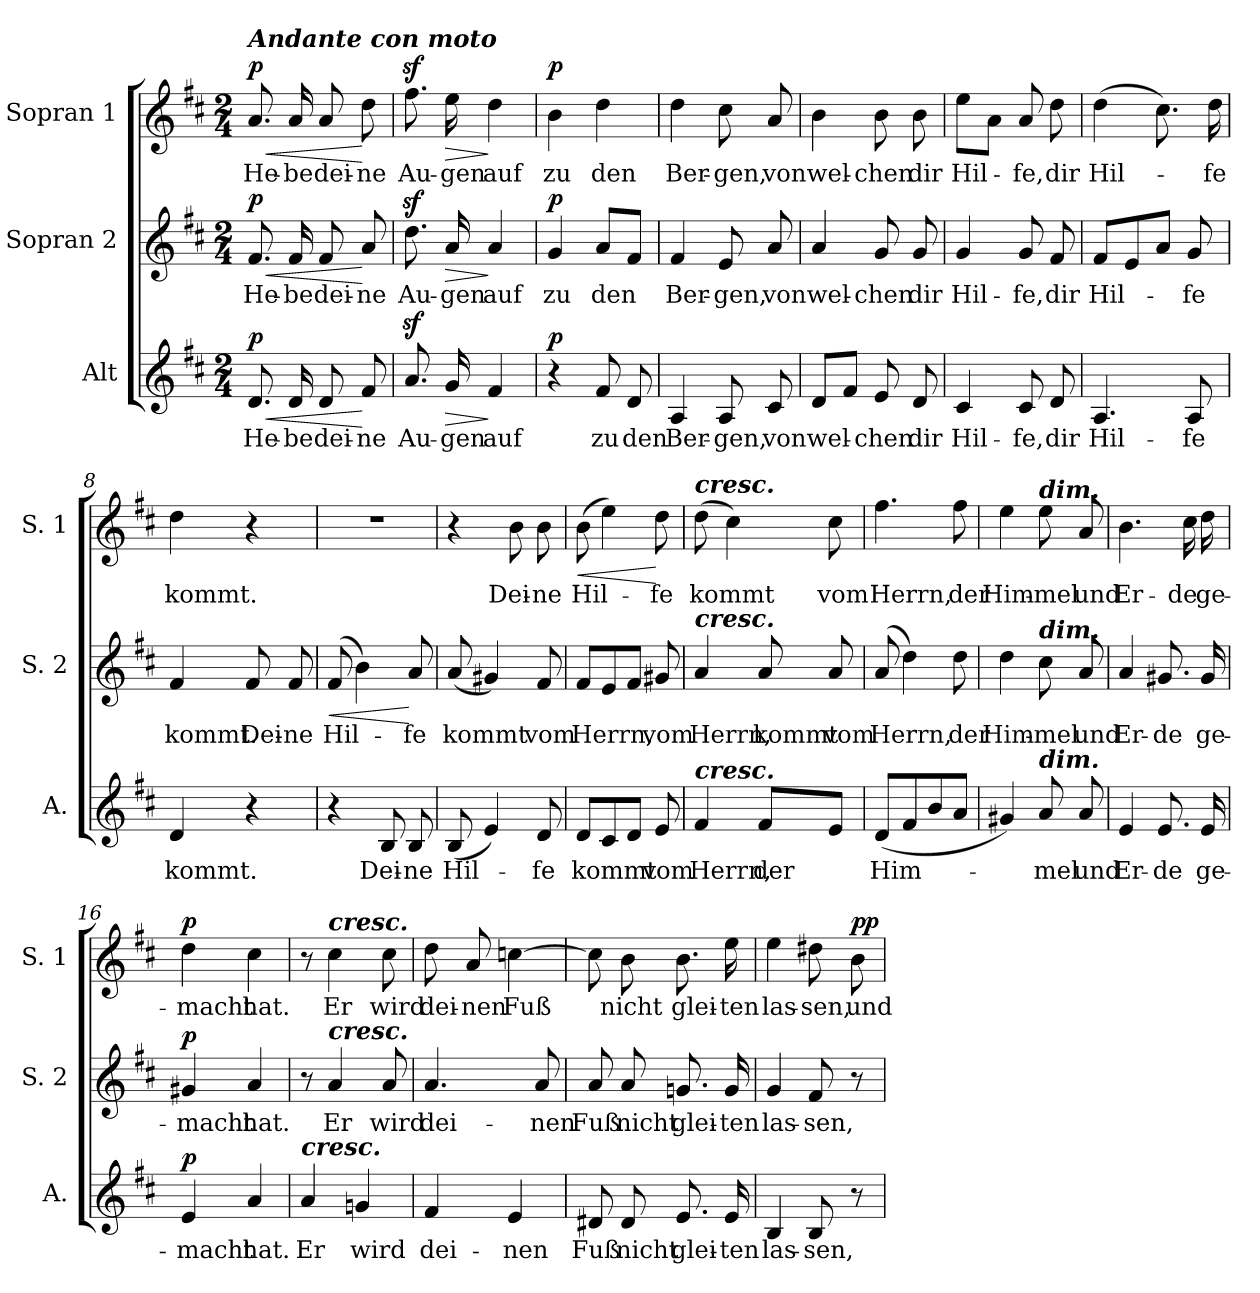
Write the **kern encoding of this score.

**kern	**text	**dynam	**kern	**text	**dynam	**kern	**text	**dynam
*part3	*part3	*part3	*part2	*part2	*part2	*part1	*part1	*part1
*staff3	*staff3	*staff3	*staff2	*staff2	*staff2	*staff1	*staff1	*staff1
*I"Alt	*	*	*I"Sopran 2	*	*	*I"Sopran 1	*	*
*I'A.	*	*	*I'S. 2	*	*	*I'S. 1	*	*
*clefG2	*	*	*clefG2	*	*	*clefG2	*	*
*k[f#c#]	*	*	*k[f#c#]	*	*	*k[f#c#]	*	*
*D:	*	*	*D:	*	*	*D:	*	*
*M2/4	*	*	*M2/4	*	*	*M2/4	*	*
=1	=1	=1	=1	=1	=1	=1	=1	=1
!	!	!	!	!	!	!LO:TX:a:Bi:t=Andante con moto	!	!
!	!LO:LY:b	!LO:HP:b	!	!LO:LY:b	!LO:HP:b	!	!LO:LY:b	!LO:HP:b
!	!	!LO:DY:n=1:a	!	!	!LO:DY:n=1:a	!	!	!LO:DY:n=1:a
8.d/	He-	< p	8.f#/	He-	< p	8.a/	He-	< p
!	!LO:LY:b	!	!	!LO:LY:b	!	!	!LO:LY:b	!
16d/	-be	.	16f#/	-be	.	16a/	-be	.
!	!LO:LY:b	!	!	!LO:LY:b	!	!	!LO:LY:b	!
8d/	dei-	.	8f#/	dei-	.	8a/	dei-	.
!	!LO:LY:b	!	!	!LO:LY:b	!	!	!LO:LY:b	!
8f#/	-ne	[	8a/	-ne	[	8dd\	-ne	[
=2	=2	=2	=2	=2	=2	=2	=2	=2
!	!LO:LY:b	!	!	!LO:LY:b	!	!	!LO:LY:b	!
8.az>/	Au-	.	8.ddz>\	Au-	.	8.ff#z>\	Au-	.
!	!LO:LY:b	!LO:HP:b	!	!LO:LY:b	!LO:HP:b	!	!LO:LY:b	!LO:HP:b
16g/	-gen	>	16a/	-gen	>	16ee\	-gen	>
!	!LO:LY:b	!	!	!LO:LY:b	!	!	!LO:LY:b	!
4f#/	auf	]	4a/	auf	]	4dd\	auf	]
=3	=3	=3	=3	=3	=3	=3	=3	=3
!	!	!LO:DY:a	!	!LO:LY:b	!LO:DY:a	!	!LO:LY:b	!LO:DY:a
4r	.	p	4g/	zu	p	4b\	zu	p
!	!LO:LY:b	!	!	!LO:LY:b	!	!	!LO:LY:b	!
8f#/	zu	.	8a/L	den	.	4dd\	den	.
!	!LO:LY:b	!	!	!	!	!	!	!
8d/	den	.	8f#/J	.	.	.	.	.
=4	=4	=4	=4	=4	=4	=4	=4	=4
!	!LO:LY:b	!	!	!LO:LY:b	!	!	!LO:LY:b	!
4A/	Ber-	.	4f#/	Ber-	.	4dd\	Ber-	.
!	!LO:LY:b	!	!	!LO:LY:b	!	!	!LO:LY:b	!
8A/	-gen,	.	8e/	-gen,	.	8cc#\	-gen,	.
!	!LO:LY:b	!	!	!LO:LY:b	!	!	!LO:LY:b	!
8c#/	von	.	8a/	von	.	8a/	von	.
!!LO:LB:g=z
=5	=5	=5	=5	=5	=5	=5	=5	=5
!	!LO:LY:b	!	!	!LO:LY:b	!	!	!LO:LY:b	!
8d/L	wel-	.	4a/	wel-	.	4b\	wel-	.
8f#/J	.	.	.	.	.	.	.	.
!	!LO:LY:b	!	!	!LO:LY:b	!	!	!LO:LY:b	!
8e/	-chen	.	8g/	-chen	.	8b\	-chen	.
!	!LO:LY:b	!	!	!LO:LY:b	!	!	!LO:LY:b	!
8d/	dir	.	8g/	dir	.	8b\	dir	.
=6	=6	=6	=6	=6	=6	=6	=6	=6
!	!LO:LY:b	!	!	!LO:LY:b	!	!	!LO:LY:b	!
4c#/	Hil-	.	4g/	Hil-	.	8ee\L	Hil-	.
.	.	.	.	.	.	8a\J	.	.
!	!LO:LY:b	!	!	!LO:LY:b	!	!	!LO:LY:b	!
8c#/	-fe,	.	8g/	-fe,	.	8a/	-fe,	.
!	!LO:LY:b	!	!	!LO:LY:b	!	!	!LO:LY:b	!
8d/	dir	.	8f#/	dir	.	8dd\	dir	.
=7	=7	=7	=7	=7	=7	=7	=7	=7
!	!LO:LY:b	!	!	!LO:LY:b	!	!	!LO:LY:b	!
4.A/	Hil-	.	8f#/L	Hil-	.	(>4dd\	Hil-	.
.	.	.	8e/	.	.	.	.	.
.	.	.	8a/J	.	.	8.cc#\)	.	.
!	!LO:LY:b	!	!	!LO:LY:b	!	!	!	!
8A/	-fe	.	8g/	-fe	.	.	.	.
!	!	!	!	!	!	!	!LO:LY:b	!
.	.	.	.	.	.	16dd\	-fe	.
=8	=8	=8	=8	=8	=8	=8	=8	=8
!	!LO:LY:b	!	!	!LO:LY:b	!	!	!LO:LY:b	!
4d/	kommt.	.	4f#/	kommt.	.	4dd\	kommt.	.
!	!	!	!	!LO:LY:b	!	!	!	!
4r	.	.	8f#/	Dei-	.	4r	.	.
!	!	!	!	!LO:LY:b	!	!	!	!
.	.	.	8f#/	-ne	.	.	.	.
=9	=9	=9	=9	=9	=9	=9	=9	=9
!	!	!	!	!LO:LY:b	!LO:HP:b	!	!	!
4r	.	.	(8f#/	Hil-	<	2r	.	.
.	.	.	4b\)	.	.	.	.	.
!	!LO:LY:b	!	!	!	!	!	!	!
8B/	Dei-	.	.	.	.	.	.	.
!	!LO:LY:b	!	!	!LO:LY:b	!	!	!	!
8B/	-ne	.	8a/	-fe	[	.	.	.
!!LO:PB:g=z
=10	=10	=10	=10	=10	=10	=10	=10	=10
!	!LO:LY:b	!	!	!LO:LY:b	!	!	!	!
(<8B/	Hil-	.	(<8a/	kommt	.	4r	.	.
4e/)	.	.	4g#X/)	.	.	.	.	.
!	!	!	!	!	!	!	!LO:LY:b	!
.	.	.	.	.	.	8b\	Dei-	.
!	!LO:LY:b	!	!	!LO:LY:b	!	!	!LO:LY:b	!
8d/	-fe	.	8f#/	vom	.	8b\	-ne	.
=11	=11	=11	=11	=11	=11	=11	=11	=11
!	!LO:LY:b	!	!	!LO:LY:b	!	!	!LO:LY:b	!LO:HP:b
8d/L	kommt	.	8f#/L	Herrn,	.	(>8b\	Hil-	<
8c#/	.	.	8e/	.	.	4ee\)	.	.
8d/J	.	.	8f#/J	.	.	.	.	.
!	!LO:LY:b	!	!	!LO:LY:b	!	!	!LO:LY:b	!
8e/	vom	.	8g#X/	vom	.	8dd\	-fe	[
=12	=12	=12	=12	=12	=12	=12	=12	=12
!	!	!	!	!	!	!LO:TX:a:Bi:t=cresc.	!	!
!	!	!	!LO:TX:a:Bi:t=cresc.	!	!	!	!	!
!LO:TX:a:Bi:t=cresc.	!	!	!	!	!	!	!	!
!	!LO:LY:b	!	!	!LO:LY:b	!	!	!LO:LY:b	!
4f#/	Herrn,	.	4a/	Herrn,	.	(>8dd\	kommt	.
.	.	.	.	.	.	4cc#\)	.	.
!	!LO:LY:b	!	!	!LO:LY:b	!	!	!	!
8f#/L	der	.	8a/	kommt	.	.	.	.
!	!	!	!	!LO:LY:b	!	!	!LO:LY:b	!
8e/J	.	.	8a/	vom	.	8cc#\	vom	.
=13	=13	=13	=13	=13	=13	=13	=13	=13
!	!LO:LY:b	!	!	!LO:LY:b	!	!	!LO:LY:b	!
(<8d/L	Him-	.	(8a/	Herrn,	.	4.ff#\	Herrn,	.
8f#/	.	.	4dd\)	.	.	.	.	.
8b/	.	.	.	.	.	.	.	.
!	!	!	!	!LO:LY:b	!	!	!LO:LY:b	!
8a/J	.	.	8dd\	der	.	8ff#\	der	.
=14	=14	=14	=14	=14	=14	=14	=14	=14
!	!	!	!	!LO:LY:b	!	!	!LO:LY:b	!
4g#X/)	.	.	4dd\	Him-	.	4ee\	Him-	.
!	!	!	!	!	!	!LO:TX:a:Bi:t=dim.	!	!
!	!	!	!LO:TX:a:Bi:t=dim.	!	!	!	!	!
!LO:TX:a:Bi:t=dim.	!	!	!	!	!	!	!	!
!	!LO:LY:b	!	!	!LO:LY:b	!	!	!LO:LY:b	!
8a/	-mel	.	8cc#\	-mel	.	8ee\	-mel	.
!	!LO:LY:b	!	!	!LO:LY:b	!	!	!LO:LY:b	!
8a/	und	.	8a/	und	.	8a/	und	.
!!LO:LB:g=z
=15	=15	=15	=15	=15	=15	=15	=15	=15
!	!LO:LY:b	!	!	!LO:LY:b	!	!	!LO:LY:b	!
4e/	Er-	.	4a/	Er-	.	4.b\	Er-	.
!	!LO:LY:b	!	!	!LO:LY:b	!	!	!	!
8.e/	-de	.	8.g#X/	-de	.	.	.	.
!	!	!	!	!	!	!	!LO:LY:b	!
.	.	.	.	.	.	16cc#\	-de	.
!	!LO:LY:b	!	!	!LO:LY:b	!	!	!LO:LY:b	!
16e/	ge-	.	16g#/	ge-	.	16dd\	ge-	.
=16	=16	=16	=16	=16	=16	=16	=16	=16
!	!LO:LY:b	!LO:DY:a	!	!LO:LY:b	!LO:DY:a	!	!LO:LY:b	!LO:DY:a
4e/	-macht	p	4g#X/	-macht	p	4dd\	-macht	p
!	!LO:LY:b	!	!	!LO:LY:b	!	!	!LO:LY:b	!
4a/	hat.	.	4a/	hat.	.	4cc#\	hat.	.
=17	=17	=17	=17	=17	=17	=17	=17	=17
!LO:TX:a:Bi:t=cresc.	!	!	!	!	!	!	!	!
!	!LO:LY:b	!	!	!	!	!	!	!
4a/	Er	.	8r	.	.	8r	.	.
!	!	!	!	!	!	!LO:TX:a:Bi:t=cresc.	!	!
!	!	!	!LO:TX:a:Bi:t=cresc.	!	!	!	!	!
!	!	!	!	!LO:LY:b	!	!	!LO:LY:b	!
.	.	.	4a/	Er	.	4cc#\	Er	.
!	!LO:LY:b	!	!	!	!	!	!	!
4gn/	wird	.	.	.	.	.	.	.
!	!	!	!	!LO:LY:b	!	!	!LO:LY:b	!
.	.	.	8a/	wird	.	8cc#\	wird	.
=18	=18	=18	=18	=18	=18	=18	=18	=18
!	!LO:LY:b	!	!	!LO:LY:b	!	!	!LO:LY:b	!
4f#/	dei-	.	4.a/	dei-	.	8dd\	dei-	.
!	!	!	!	!	!	!	!LO:LY:b	!
.	.	.	.	.	.	8a/	-nen	.
!	!LO:LY:b	!	!	!	!	!	!LO:LY:b	!
4e/	-nen	.	.	.	.	[4ccn\	Fuß	.
!	!	!	!	!LO:LY:b	!	!	!	!
.	.	.	8a/	-nen	.	.	.	.
=19	=19	=19	=19	=19	=19	=19	=19	=19
!	!LO:LY:b	!	!	!LO:LY:b	!	!	!	!
8d#X/	Fuß	.	8a/	Fuß	.	8cc\]	.	.
!	!LO:LY:b	!	!	!LO:LY:b	!	!	!LO:LY:b	!
8d#/	nicht	.	8a/	nicht	.	8b\	nicht	.
!	!LO:LY:b	!	!	!LO:LY:b	!	!	!LO:LY:b	!
8.e/	glei-	.	8.gn/	glei-	.	8.b\	glei-	.
!	!LO:LY:b	!	!	!LO:LY:b	!	!	!LO:LY:b	!
16e/	-ten	.	16g/	-ten	.	16ee\	-ten	.
!!LO:LB:g=z
=20	=20	=20	=20	=20	=20	=20	=20	=20
!	!LO:LY:b	!	!	!LO:LY:b	!	!	!LO:LY:b	!
4B/	las-	.	4g/	las-	.	4ee\	las-	.
!	!LO:LY:b	!	!	!LO:LY:b	!	!	!LO:LY:b	!
8B/	-sen,	.	8f#/	-sen,	.	8dd#X\	-sen,	.
!	!	!	!	!	!	!	!LO:LY:b	!LO:DY:a
8r	.	.	8r	.	.	8b\	und	pp
=	=	=	=	=	=	=	=	=
*-	*-	*-	*-	*-	*-	*-	*-	*-
